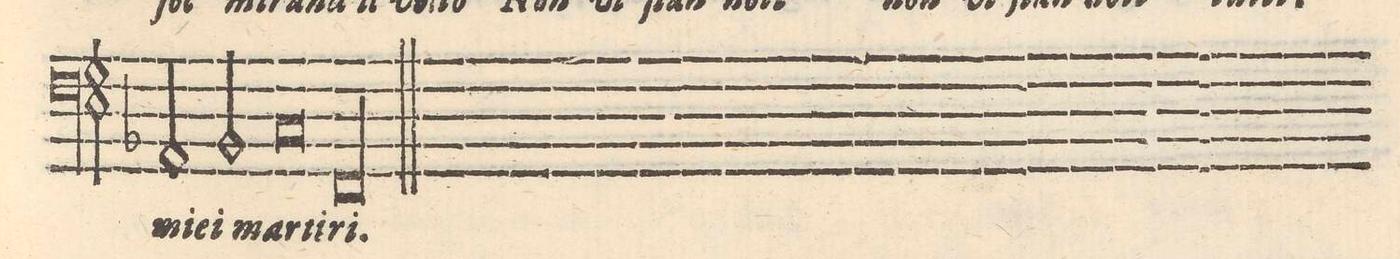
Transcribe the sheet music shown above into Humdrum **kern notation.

**kern	**text
*I"BASSO	*
*clefF4	*
*k[b-]	*
*met(C)	*
*M2/1	*
2AA/	miei
2BB-/	mar-
0C	-ti-
=35-	=35-
0.FF	-ri.
==	==
*-	*-
